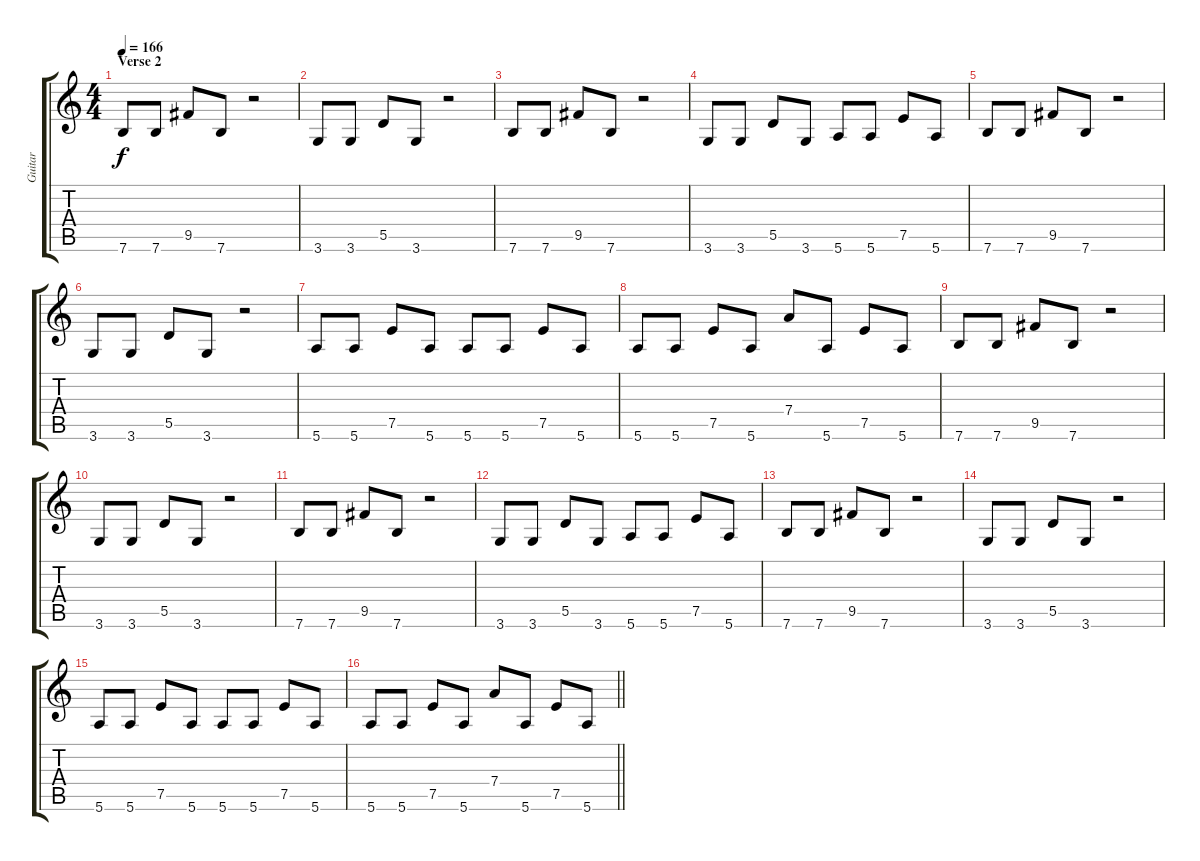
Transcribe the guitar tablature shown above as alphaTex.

\track ("Guitar" "Guitar") {instrument overdrivenguitar}
\staff {score tabs}
\tuning (E4 B3 G3 D3 A2 E2) {hide}
\ts (4 4)
\section ("" "Verse 2")
\tempo 166
\clef g2
\ks c
7.6.8{dy f} 7.6.8 9.5.8 7.6.8 r.2 |
3.6.8 3.6.8 5.5.8 3.6.8 r.2 |
7.6.8 7.6.8 9.5.8 7.6.8 r.2 |
3.6.8 3.6.8 5.5.8 3.6.8 5.6.8 5.6.8 7.5.8 5.6.8 |
7.6.8 7.6.8 9.5.8 7.6.8 r.2 |
3.6.8 3.6.8 5.5.8 3.6.8 r.2 |
5.6.8 5.6.8 7.5.8 5.6.8 5.6.8 5.6.8 7.5.8 5.6.8 |
5.6.8 5.6.8 7.5.8 5.6.8 7.4.8 5.6.8 7.5.8 5.6.8 |
7.6.8 7.6.8 9.5.8 7.6.8 r.2 |
3.6.8 3.6.8 5.5.8 3.6.8 r.2 |
7.6.8 7.6.8 9.5.8 7.6.8 r.2 |
3.6.8 3.6.8 5.5.8 3.6.8 5.6.8 5.6.8 7.5.8 5.6.8 |
7.6.8 7.6.8 9.5.8 7.6.8 r.2 |
3.6.8 3.6.8 5.5.8 3.6.8 r.2 |
5.6.8 5.6.8 7.5.8 5.6.8 5.6.8 5.6.8 7.5.8 5.6.8 |
\barLineRight lightlight
5.6.8 5.6.8 7.5.8 5.6.8 7.4.8 5.6.8 7.5.8 5.6.8
